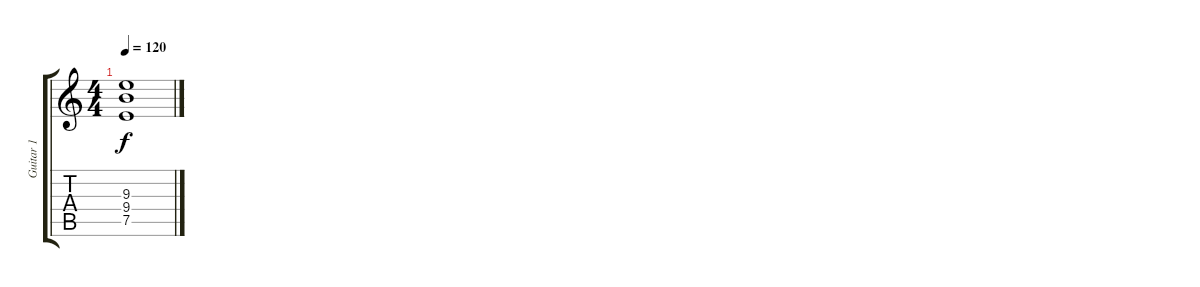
\track ("Guitar 1" "Guitar 1") {instrument electricguitarclean}
\staff {score tabs}
\tuning (E4 B3 G3 D3 A2 E2) {hide}
\ts (4 4)
\tempo 120
\clef g2
\ks c
(9.3 9.4 7.5).1{dy f}
